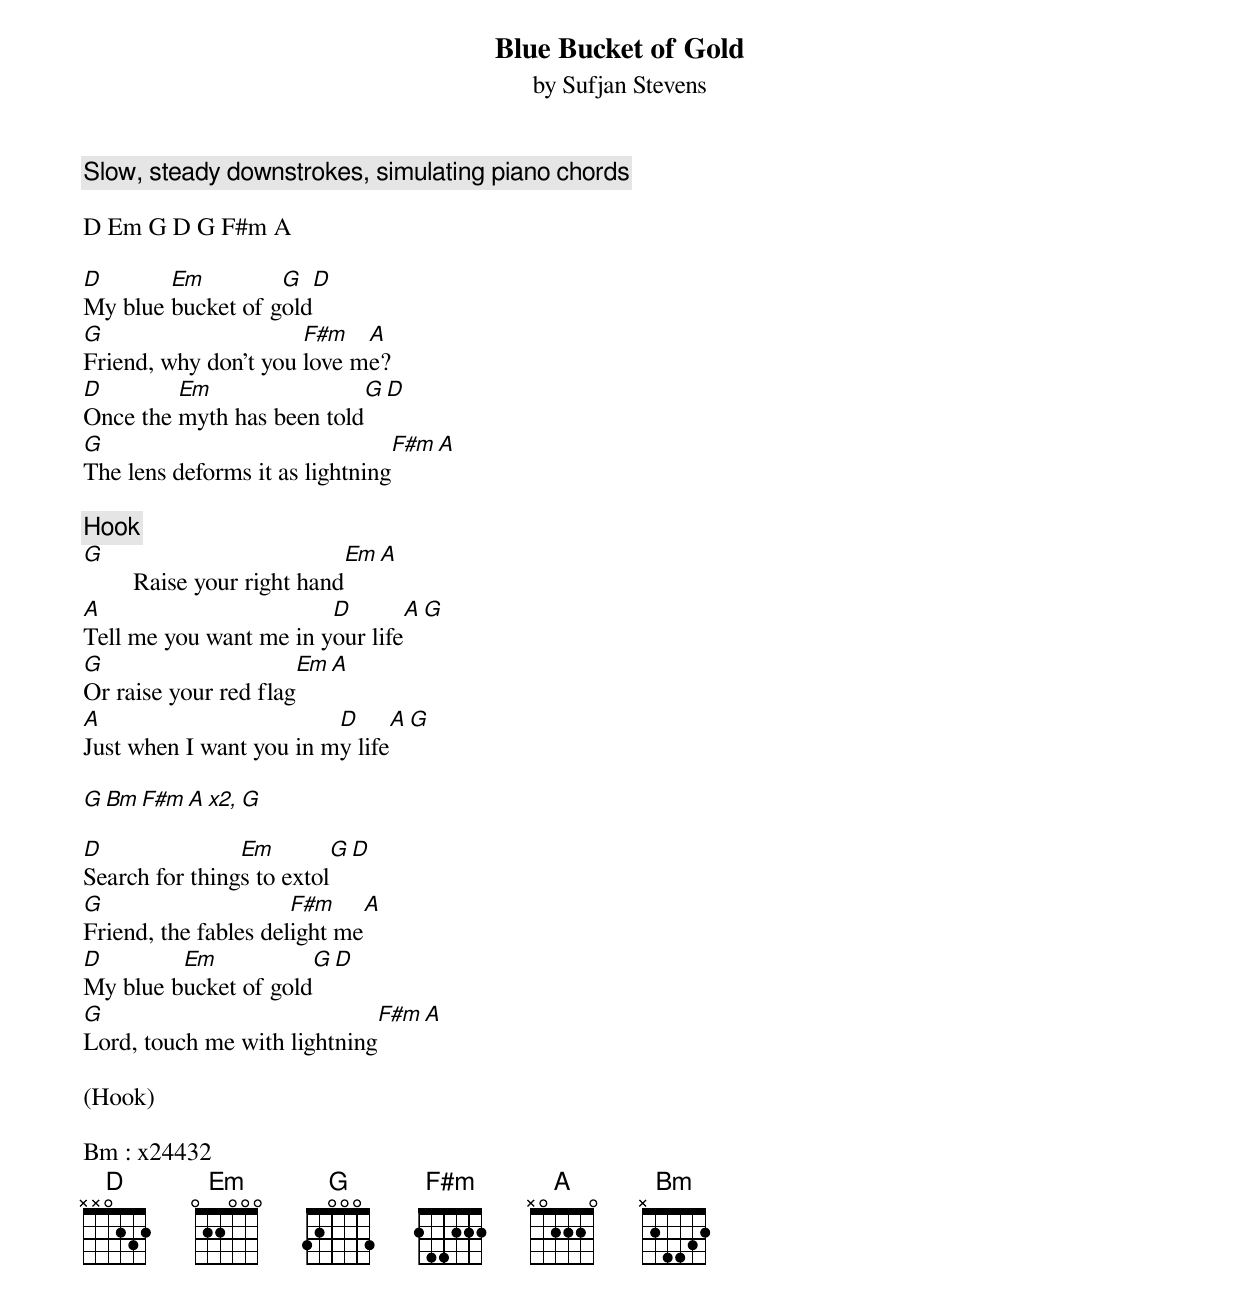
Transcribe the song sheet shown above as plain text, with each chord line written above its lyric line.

Blue Bucket of Gold
by Sufjan Stevens

Slow, steady downstrokes, simulating piano chords

D Em G D G F#m A

D       Em         G     D
My blue bucket of gold
G                     F#m   A
Friend, why don’t you love me?
D        Em			    G     D
Once the myth has been told
G						 F#m	A
The lens deforms it as lightning

[Hook]
G					  Em	A
	Raise your right hand
A			D		A		G
Tell me you want me in your life
G				    Em		A
Or raise your red flag
A			 D		 A		G
Just when I want you in my life

G Bm F#m A x2, G

D       	Em         G     D
Search for things to extol
G                     F#m    A
Friend, the fables delight me
D        Em		   G         D
My blue bucket of gold
G					   F#m	 A
Lord, touch me with lightning

(Hook)

F#m: 244222
Bm : x24432
